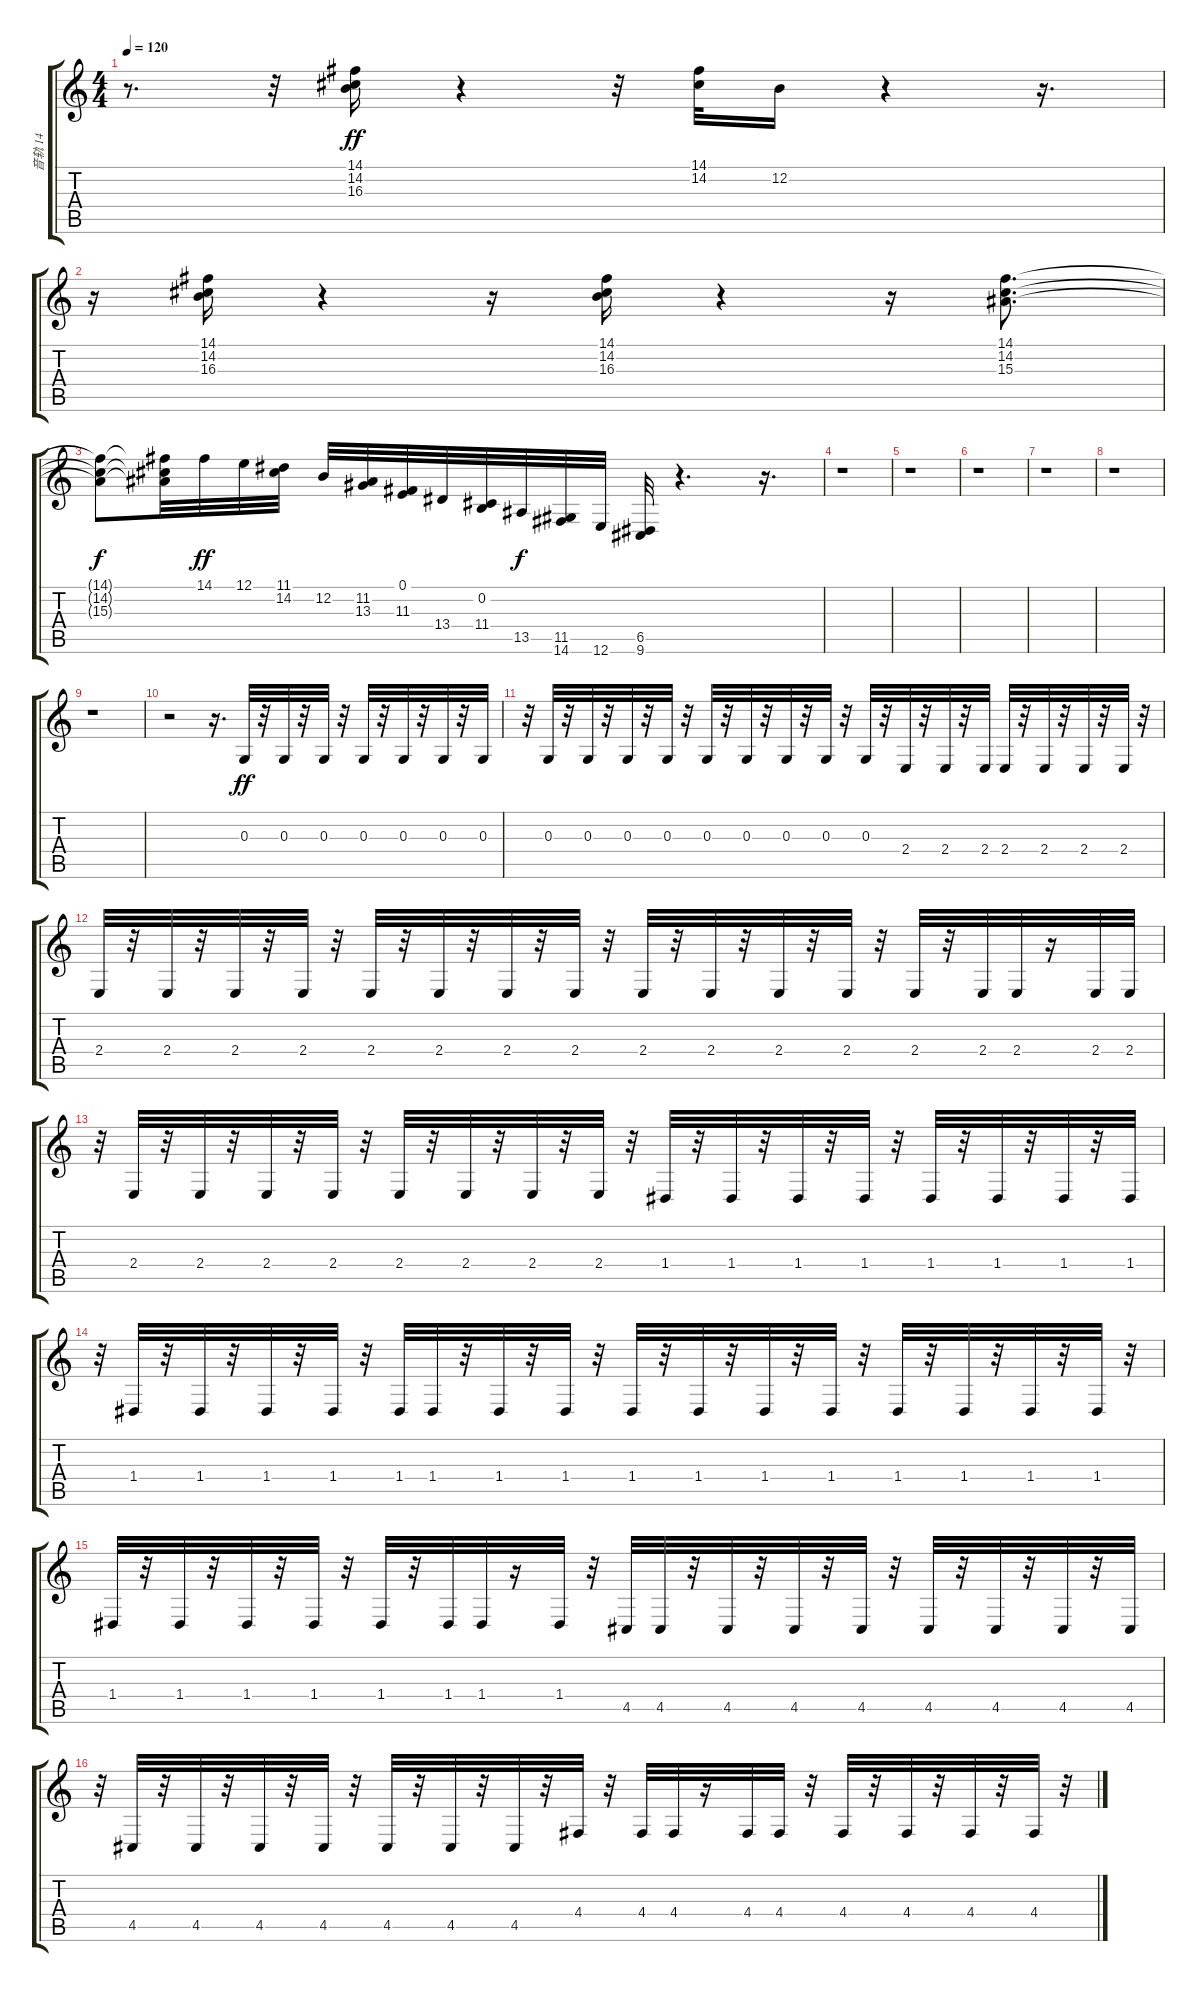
\track ("音轨 14" "音轨 14") {instrument fx5brightness}
\staff {score tabs}
\tuning (E4 B3 G3 D3 A2 E2) {hide}
\ts (4 4)
\tempo 120
\clef g2
\ks c
r.8{d dy ff} r.32 (14.1 14.2 16.3).16 r.4 r.32 (14.1 14.2).32 12.2.16 r.4 r.16{d} |
r.16 (14.1 14.2 16.3).16 r.4 r.16 (14.1 14.2 16.3).16 r.4 r.16 (14.1 14.2 15.3).8{d} |
(14.1{t} 14.2{t} 15.3{t}).8{dy f} (14.1{t} 14.2{t} 15.3{t}).32 14.1.32{dy ff} 12.1.32 (11.1 14.2).32 12.2.32 (11.2 13.3).32 (0.1 11.3).32 13.4.32 (0.2 11.4).32 13.5.32{dy f} (11.5 14.6).32 12.6.32 (6.5 9.6).32 r.4{d} r.16{d} |
r.1 |
r.1 |
r.1 |
r.1 |
r.1 |
r.1 |
r.2 r.16{d} 0.3.32{dy ff} r.32 0.3.32 r.32 0.3.32 r.32 0.3.32 r.32 0.3.32 r.32 0.3.32 r.32 0.3.32 |
r.32 0.3.32 r.32 0.3.32 r.32 0.3.32 r.32 0.3.32 r.32 0.3.32 r.32 0.3.32 r.32 0.3.32 r.32 0.3.32 r.32 0.3.32 r.32 2.4.32 r.32 2.4.32 r.32 2.4.32 2.4.32 r.32 2.4.32 r.32 2.4.32 r.32 2.4.32 r.32 |
2.4.32 r.32 2.4.32 r.32 2.4.32 r.32 2.4.32 r.32 2.4.32 r.32 2.4.32 r.32 2.4.32 r.32 2.4.32 r.32 2.4.32 r.32 2.4.32 r.32 2.4.32 r.32 2.4.32 r.32 2.4.32 r.32 2.4.32 2.4.32 r.16 2.4.32 2.4.32 |
r.32 2.4.32 r.32 2.4.32 r.32 2.4.32 r.32 2.4.32 r.32 2.4.32 r.32 2.4.32 r.32 2.4.32 r.32 2.4.32 r.32 1.4.32 r.32 1.4.32 r.32 1.4.32 r.32 1.4.32 r.32 1.4.32 r.32 1.4.32 r.32 1.4.32 r.32 1.4.32 |
r.32 1.4.32 r.32 1.4.32 r.32 1.4.32 r.32 1.4.32 r.32 1.4.32 1.4.32 r.32 1.4.32 r.32 1.4.32 r.32 1.4.32 r.32 1.4.32 r.32 1.4.32 r.32 1.4.32 r.32 1.4.32 r.32 1.4.32 r.32 1.4.32 r.32 1.4.32 r.32 |
1.4.32 r.32 1.4.32 r.32 1.4.32 r.32 1.4.32 r.32 1.4.32 r.32 1.4.32 1.4.32 r.16 1.4.32 r.32 4.5.32 4.5.32 r.32 4.5.32 r.32 4.5.32 r.32 4.5.32 r.32 4.5.32 r.32 4.5.32 r.32 4.5.32 r.32 4.5.32 |
r.32 4.5.32 r.32 4.5.32 r.32 4.5.32 r.32 4.5.32 r.32 4.5.32 r.32 4.5.32 r.32 4.5.32 r.32 4.4.32 r.32 4.4.32 4.4.32 r.16 4.4.32 4.4.32 r.32 4.4.32 r.32 4.4.32 r.32 4.4.32 r.32 4.4.32 r.32
